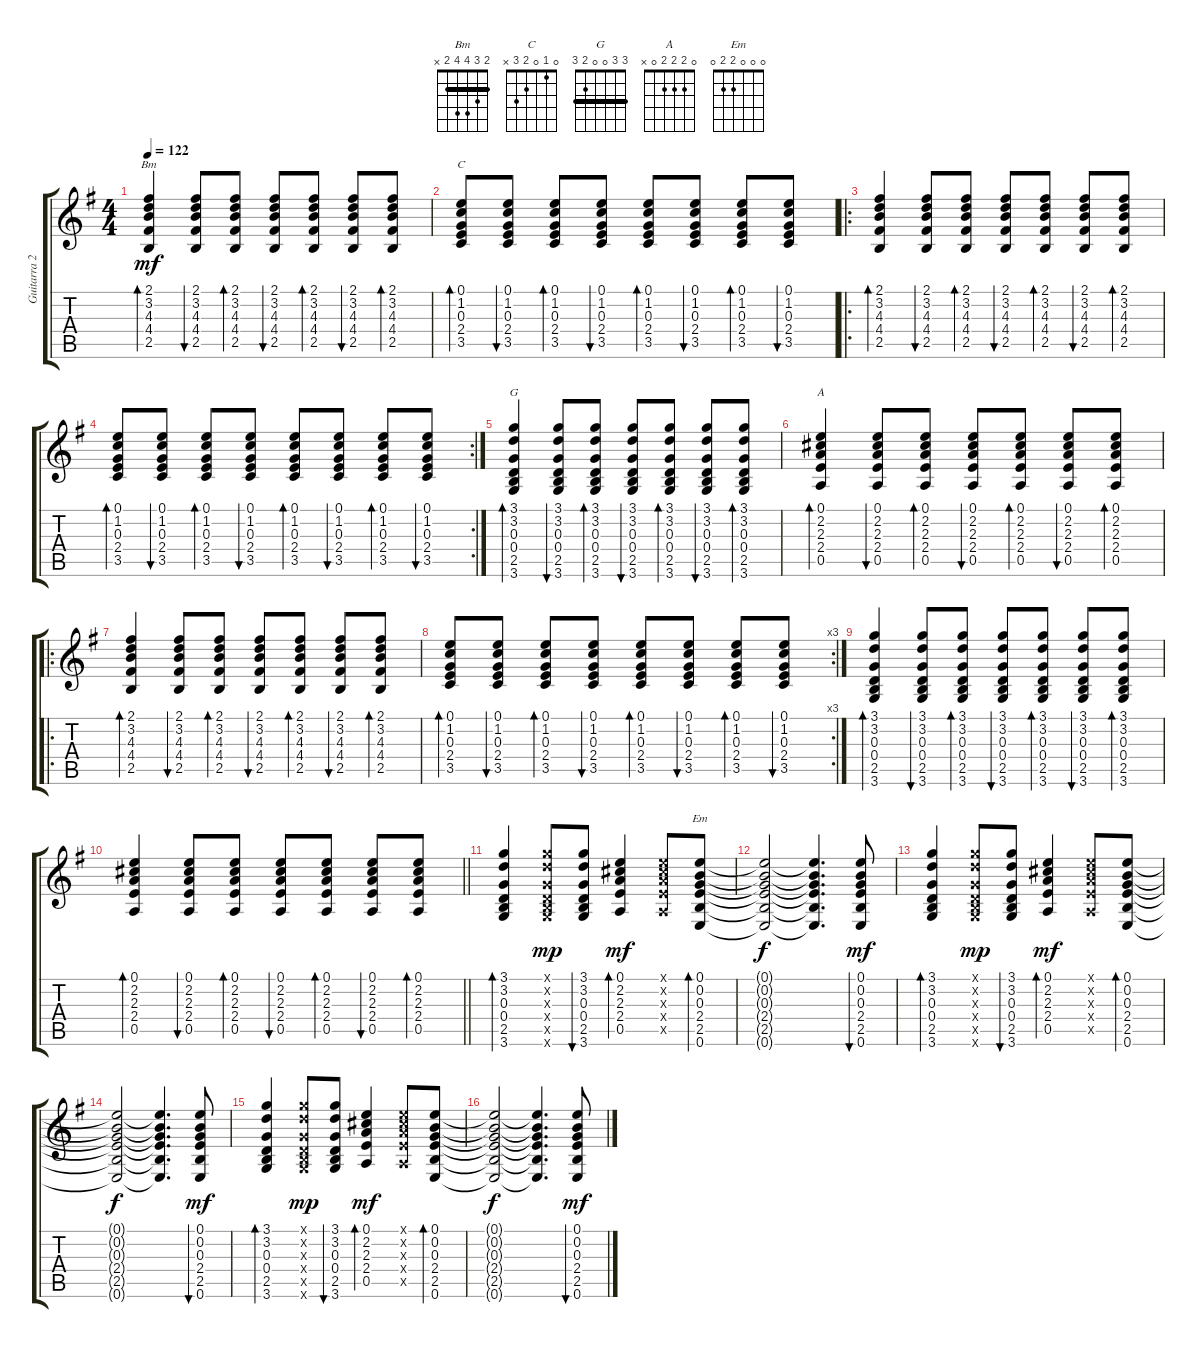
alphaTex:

\track ("Guitarra 2" "Guitarra 2") {instrument acousticguitarsteel}
\staff {score tabs}
\tuning (E4 B3 G3 D3 A2 E2) {hide}
\chord ("Bm" 2 3 4 4 2 x) {barre 2}
\chord ("C" 0 1 0 2 3 x)
\chord ("G" 3 3 0 0 2 3) {barre 3}
\chord ("A" 0 2 2 2 0 x)
\chord ("Em" 0 0 0 2 2 0)
\ts (4 4)
\tempo 122
\clef g2
\ks g
(2.1 3.2 4.3 4.4 2.5).4{bd 30 ch "Bm" dy mf} (2.1 3.2 4.3 4.4 2.5).8{bu 30} (2.1 3.2 4.3 4.4 2.5).8{bd 30} (2.1 3.2 4.3 4.4 2.5).8{bu 30} (2.1 3.2 4.3 4.4 2.5).8{bd 30} (2.1 3.2 4.3 4.4 2.5).8{bu 30} (2.1 3.2 4.3 4.4 2.5).8{bd 30} |
(0.1 1.2 0.3 2.4 3.5).8{bd 30 ch "C"} (0.1 1.2 0.3 2.4 3.5).8{bu 30} (0.1 1.2 0.3 2.4 3.5).8{bd 30} (0.1 1.2 0.3 2.4 3.5).8{bu 30} (0.1 1.2 0.3 2.4 3.5).8{bd 30} (0.1 1.2 0.3 2.4 3.5).8{bu 30} (0.1 1.2 0.3 2.4 3.5).8{bd 30} (0.1 1.2 0.3 2.4 3.5).8{bu 30} |
\ro
(2.1 3.2 4.3 4.4 2.5).4{bd 30} (2.1 3.2 4.3 4.4 2.5).8{bu 30} (2.1 3.2 4.3 4.4 2.5).8{bd 30} (2.1 3.2 4.3 4.4 2.5).8{bu 30} (2.1 3.2 4.3 4.4 2.5).8{bd 30} (2.1 3.2 4.3 4.4 2.5).8{bu 30} (2.1 3.2 4.3 4.4 2.5).8{bd 30} |
\rc 2
(0.1 1.2 0.3 2.4 3.5).8{bd 30} (0.1 1.2 0.3 2.4 3.5).8{bu 30} (0.1 1.2 0.3 2.4 3.5).8{bd 30} (0.1 1.2 0.3 2.4 3.5).8{bu 30} (0.1 1.2 0.3 2.4 3.5).8{bd 30} (0.1 1.2 0.3 2.4 3.5).8{bu 30} (0.1 1.2 0.3 2.4 3.5).8{bd 30} (0.1 1.2 0.3 2.4 3.5).8{bu 30} |
(3.1 3.2 0.3 0.4 2.5 3.6).4{bd 30 ch "G"} (3.1 3.2 0.3 0.4 2.5 3.6).8{bu 30} (3.1 3.2 0.3 0.4 2.5 3.6).8{bd 30} (3.1 3.2 0.3 0.4 2.5 3.6).8{bu 30} (3.1 3.2 0.3 0.4 2.5 3.6).8{bd 30} (3.1 3.2 0.3 0.4 2.5 3.6).8{bu 30} (3.1 3.2 0.3 0.4 2.5 3.6).8{bd 30} |
(0.1 2.2 2.3 2.4 0.5).4{bd 30 ch "A"} (0.1 2.2 2.3 2.4 0.5).8{bu 30} (0.1 2.2 2.3 2.4 0.5).8{bd 30} (0.1 2.2 2.3 2.4 0.5).8{bu 30} (0.1 2.2 2.3 2.4 0.5).8{bd 30} (0.1 2.2 2.3 2.4 0.5).8{bu 30} (0.1 2.2 2.3 2.4 0.5).8{bd 30} |
\ro
(2.1 3.2 4.3 4.4 2.5).4{bd 30} (2.1 3.2 4.3 4.4 2.5).8{bu 30} (2.1 3.2 4.3 4.4 2.5).8{bd 30} (2.1 3.2 4.3 4.4 2.5).8{bu 30} (2.1 3.2 4.3 4.4 2.5).8{bd 30} (2.1 3.2 4.3 4.4 2.5).8{bu 30} (2.1 3.2 4.3 4.4 2.5).8{bd 30} |
\rc 3
(0.1 1.2 0.3 2.4 3.5).8{bd 30} (0.1 1.2 0.3 2.4 3.5).8{bu 30} (0.1 1.2 0.3 2.4 3.5).8{bd 30} (0.1 1.2 0.3 2.4 3.5).8{bu 30} (0.1 1.2 0.3 2.4 3.5).8{bd 30} (0.1 1.2 0.3 2.4 3.5).8{bu 30} (0.1 1.2 0.3 2.4 3.5).8{bd 30} (0.1 1.2 0.3 2.4 3.5).8{bu 30} |
(3.1 3.2 0.3 0.4 2.5 3.6).4{bd 30} (3.1 3.2 0.3 0.4 2.5 3.6).8{bu 30} (3.1 3.2 0.3 0.4 2.5 3.6).8{bd 30} (3.1 3.2 0.3 0.4 2.5 3.6).8{bu 30} (3.1 3.2 0.3 0.4 2.5 3.6).8{bd 30} (3.1 3.2 0.3 0.4 2.5 3.6).8{bu 30} (3.1 3.2 0.3 0.4 2.5 3.6).8{bd 30} |
\barLineRight lightlight
(0.1 2.2 2.3 2.4 0.5).4{bd 30} (0.1 2.2 2.3 2.4 0.5).8{bu 30} (0.1 2.2 2.3 2.4 0.5).8{bd 30} (0.1 2.2 2.3 2.4 0.5).8{bu 30} (0.1 2.2 2.3 2.4 0.5).8{bd 30} (0.1 2.2 2.3 2.4 0.5).8{bu 30} (0.1 2.2 2.3 2.4 0.5).8{bd 30} |
(3.1 3.2 0.3 0.4 2.5 3.6).4{bd 30} (3.1{x} 3.2{x} 0.3{x} 0.4{x} 2.5{x} 3.6{x}).8{dy mp} (3.1 3.2 0.3 0.4 2.5 3.6).8{bu 30} (0.1 2.2 2.3 2.4 0.5).4{bd 30 dy mf} (0.1{x} 2.2{x} 2.3{x} 2.4{x} 0.5{x}).8 (0.1 0.2 0.3 2.4 2.5 0.6).8{bd 30 ch "Em"} |
(0.1{t} 0.2{t} 0.3{t} 2.4{t} 2.5{t} 0.6{t}).2{dy f} (0.1{t} 0.2{t} 0.3{t} 2.4{t} 2.5{t} 0.6{t}).4{d} (0.1 0.2 0.3 2.4 2.5 0.6).8{bu 30 dy mf} |
(3.1 3.2 0.3 0.4 2.5 3.6).4{bd 30} (3.1{x} 3.2{x} 0.3{x} 0.4{x} 2.5{x} 3.6{x}).8{dy mp} (3.1 3.2 0.3 0.4 2.5 3.6).8{bu 30} (0.1 2.2 2.3 2.4 0.5).4{bd 30 dy mf} (0.1{x} 2.2{x} 2.3{x} 2.4{x} 0.5{x}).8 (0.1 0.2 0.3 2.4 2.5 0.6).8{bd 30} |
(0.1{t} 0.2{t} 0.3{t} 2.4{t} 2.5{t} 0.6{t}).2{dy f} (0.1{t} 0.2{t} 0.3{t} 2.4{t} 2.5{t} 0.6{t}).4{d} (0.1 0.2 0.3 2.4 2.5 0.6).8{bu 30 dy mf} |
(3.1 3.2 0.3 0.4 2.5 3.6).4{bd 30} (3.1{x} 3.2{x} 0.3{x} 0.4{x} 2.5{x} 3.6{x}).8{dy mp} (3.1 3.2 0.3 0.4 2.5 3.6).8{bu 30} (0.1 2.2 2.3 2.4 0.5).4{bd 30 dy mf} (0.1{x} 2.2{x} 2.3{x} 2.4{x} 0.5{x}).8 (0.1 0.2 0.3 2.4 2.5 0.6).8{bd 30} |
(0.1{t} 0.2{t} 0.3{t} 2.4{t} 2.5{t} 0.6{t}).2{dy f} (0.1{t} 0.2{t} 0.3{t} 2.4{t} 2.5{t} 0.6{t}).4{d} (0.1 0.2 0.3 2.4 2.5 0.6).8{bu 30 dy mf}
